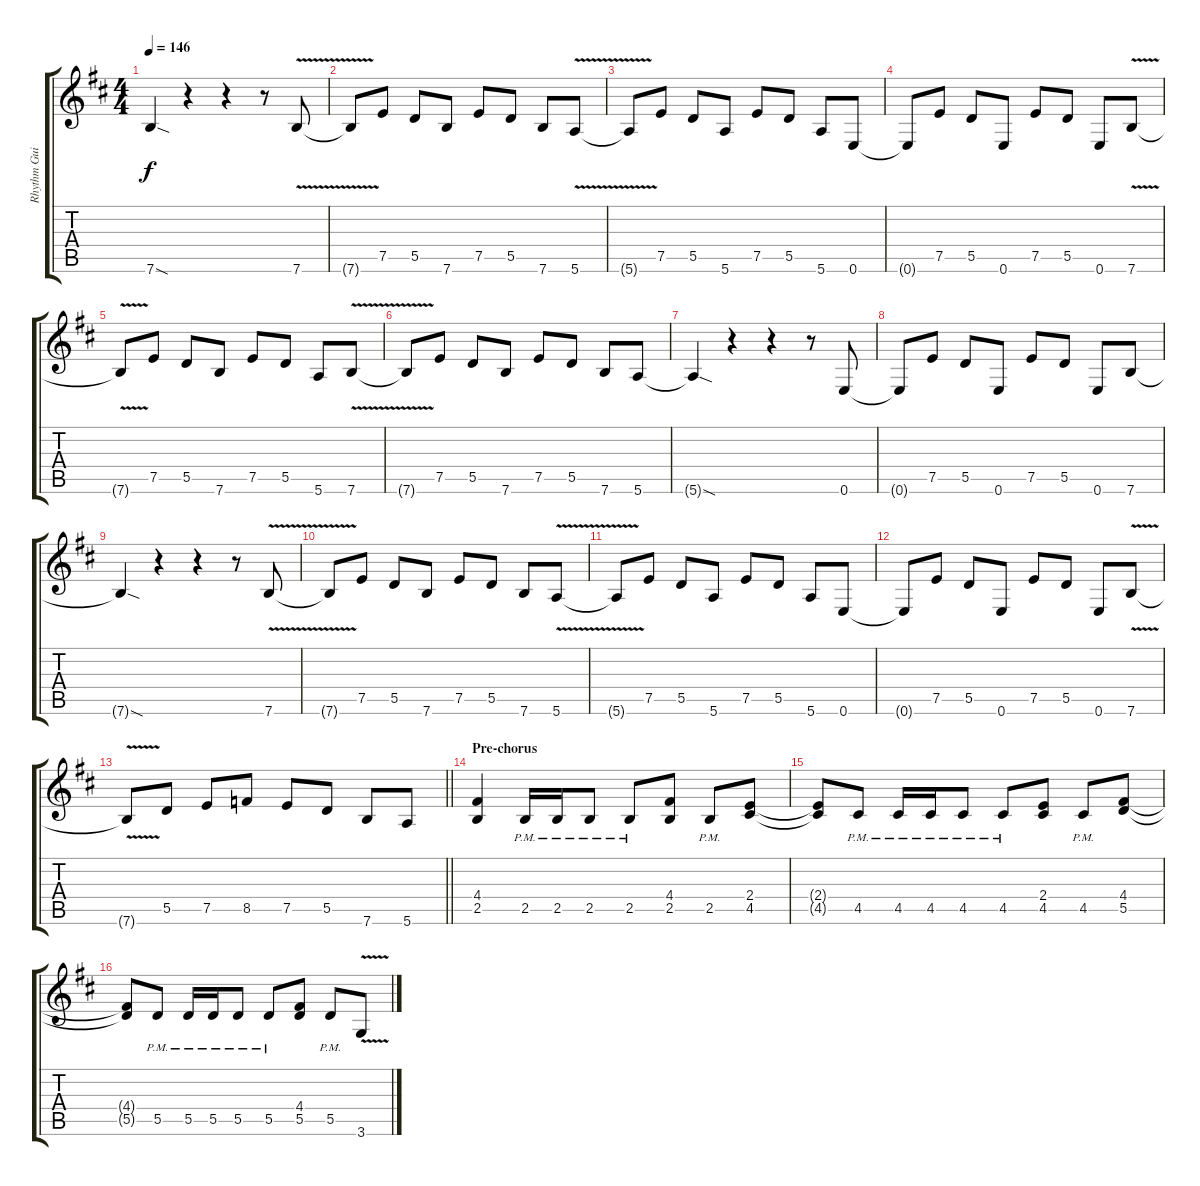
\track ("Rhythm Guitar" "Rhythm Gui") {instrument distortionguitar}
\staff {score tabs}
\tuning (E4 B3 G3 D3 A2 E2) {hide}
\ts (4 4)
\tempo 146
\clef g2
\ks d
7.6{sod t}.4{dy f} r.4 r.4 r.8 7.6{v}.8 |
7.6{v t}.8 7.5.8 5.5.8 7.6.8 7.5.8 5.5.8 7.6.8 5.6{v}.8 |
5.6{v t}.8 7.5.8 5.5.8 5.6.8 7.5.8 5.5.8 5.6.8 0.6.8 |
0.6{t}.8 7.5.8 5.5.8 0.6.8 7.5.8 5.5.8 0.6.8 7.6{v}.8 |
7.6{v t}.8 7.5.8 5.5.8 7.6.8 7.5.8 5.5.8 5.6.8 7.6{v}.8 |
7.6{v t}.8 7.5.8 5.5.8 7.6.8 7.5.8 5.5.8 7.6.8 5.6.8 |
5.6{sod t}.4 r.4 r.4 r.8 0.6.8 |
0.6{t}.8 7.5.8 5.5.8 0.6.8 7.5.8 5.5.8 0.6.8 7.6.8 |
7.6{sod t}.4 r.4 r.4 r.8 7.6{v}.8 |
7.6{v t}.8 7.5.8 5.5.8 7.6.8 7.5.8 5.5.8 7.6.8 5.6{v}.8 |
5.6{v t}.8 7.5.8 5.5.8 5.6.8 7.5.8 5.5.8 5.6.8 0.6.8 |
0.6{t}.8 7.5.8 5.5.8 0.6.8 7.5.8 5.5.8 0.6.8 7.6{v}.8 |
\barLineRight lightlight
7.6{v t}.8 5.5.8 7.5.8 8.5.8 7.5.8 5.5.8 7.6.8 5.6.8 |
\section ("" "Pre-chorus")
(4.4 2.5).4 2.5{pm}.16 2.5{pm}.16 2.5{pm}.8 2.5{pm}.8 (4.4 2.5).8 2.5{pm}.8 (2.4 4.5).8 |
(2.4{t} 4.5{t}).8 4.5{pm}.8 4.5{pm}.16 4.5{pm}.16 4.5{pm}.8 4.5{pm}.8 (2.4 4.5).8 4.5{pm}.8 (4.4 5.5).8 |
(4.4{t} 5.5{t}).8 5.5{pm}.8 5.5{pm}.16 5.5{pm}.16 5.5{pm}.8 5.5{pm}.8 (4.4 5.5).8 5.5{pm}.8 3.6{v}.8
